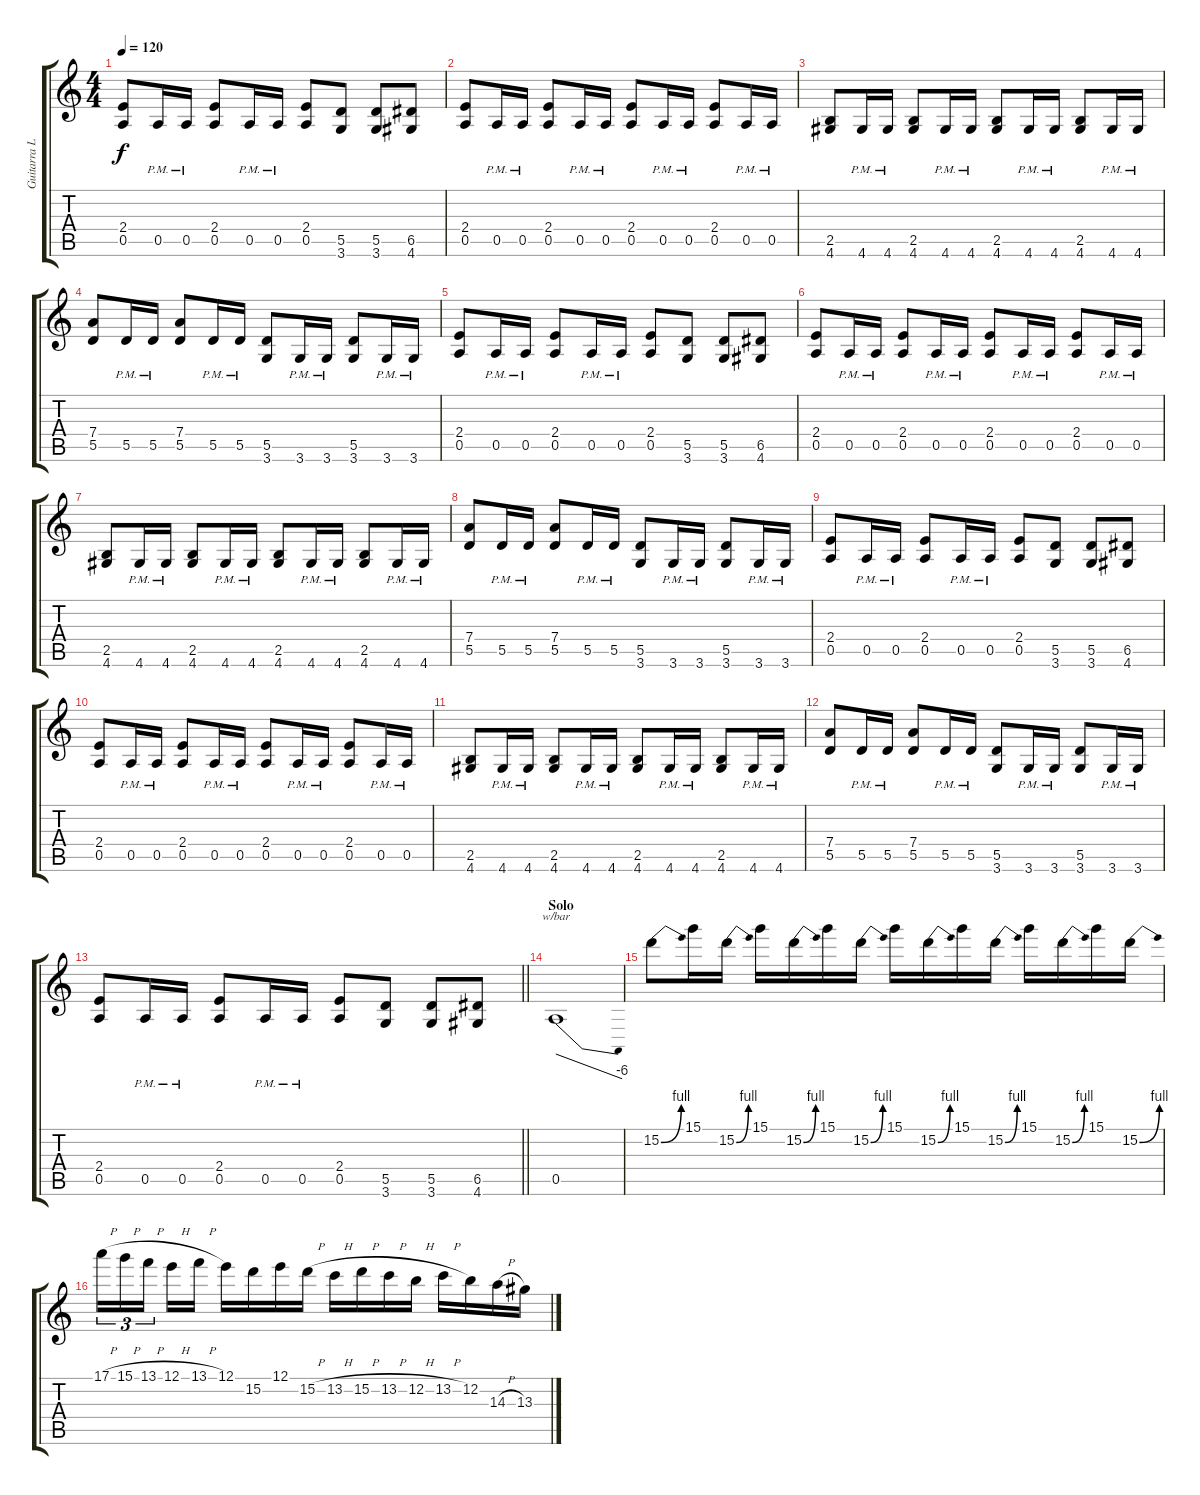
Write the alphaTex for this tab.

\track ("Guitarra Líder" "Guitarra L") {instrument distortionguitar}
\staff {score tabs}
\tuning (E4 B3 G3 D3 A2 E2) {hide}
\ts (4 4)
\tempo 120
\clef g2
\ks c
(2.4 0.5).8{dy f} 0.5{pm}.16 0.5{pm}.16 (2.4 0.5).8 0.5{pm}.16 0.5{pm}.16 (2.4 0.5).8 (5.5 3.6).8 (5.5 3.6).8 (6.5 4.6).8 |
(2.4 0.5).8 0.5{pm}.16 0.5{pm}.16 (2.4 0.5).8 0.5{pm}.16 0.5{pm}.16 (2.4 0.5).8 0.5{pm}.16 0.5{pm}.16 (2.4 0.5).8 0.5{pm}.16 0.5{pm}.16 |
(2.5 4.6).8 4.6{pm}.16 4.6{pm}.16 (2.5 4.6).8 4.6{pm}.16 4.6{pm}.16 (2.5 4.6).8 4.6{pm}.16 4.6{pm}.16 (2.5 4.6).8 4.6{pm}.16 4.6{pm}.16 |
(7.4 5.5).8 5.5{pm}.16 5.5{pm}.16 (7.4 5.5).8 5.5{pm}.16 5.5{pm}.16 (5.5 3.6).8 3.6{pm}.16 3.6{pm}.16 (5.5 3.6).8 3.6{pm}.16 3.6{pm}.16 |
(2.4 0.5).8 0.5{pm}.16 0.5{pm}.16 (2.4 0.5).8 0.5{pm}.16 0.5{pm}.16 (2.4 0.5).8 (5.5 3.6).8 (5.5 3.6).8 (6.5 4.6).8 |
(2.4 0.5).8 0.5{pm}.16 0.5{pm}.16 (2.4 0.5).8 0.5{pm}.16 0.5{pm}.16 (2.4 0.5).8 0.5{pm}.16 0.5{pm}.16 (2.4 0.5).8 0.5{pm}.16 0.5{pm}.16 |
(2.5 4.6).8 4.6{pm}.16 4.6{pm}.16 (2.5 4.6).8 4.6{pm}.16 4.6{pm}.16 (2.5 4.6).8 4.6{pm}.16 4.6{pm}.16 (2.5 4.6).8 4.6{pm}.16 4.6{pm}.16 |
(7.4 5.5).8 5.5{pm}.16 5.5{pm}.16 (7.4 5.5).8 5.5{pm}.16 5.5{pm}.16 (5.5 3.6).8 3.6{pm}.16 3.6{pm}.16 (5.5 3.6).8 3.6{pm}.16 3.6{pm}.16 |
(2.4 0.5).8 0.5{pm}.16 0.5{pm}.16 (2.4 0.5).8 0.5{pm}.16 0.5{pm}.16 (2.4 0.5).8 (5.5 3.6).8 (5.5 3.6).8 (6.5 4.6).8 |
(2.4 0.5).8 0.5{pm}.16 0.5{pm}.16 (2.4 0.5).8 0.5{pm}.16 0.5{pm}.16 (2.4 0.5).8 0.5{pm}.16 0.5{pm}.16 (2.4 0.5).8 0.5{pm}.16 0.5{pm}.16 |
(2.5 4.6).8 4.6{pm}.16 4.6{pm}.16 (2.5 4.6).8 4.6{pm}.16 4.6{pm}.16 (2.5 4.6).8 4.6{pm}.16 4.6{pm}.16 (2.5 4.6).8 4.6{pm}.16 4.6{pm}.16 |
(7.4 5.5).8 5.5{pm}.16 5.5{pm}.16 (7.4 5.5).8 5.5{pm}.16 5.5{pm}.16 (5.5 3.6).8 3.6{pm}.16 3.6{pm}.16 (5.5 3.6).8 3.6{pm}.16 3.6{pm}.16 |
\barLineRight lightlight
(2.4 0.5).8 0.5{pm}.16 0.5{pm}.16 (2.4 0.5).8 0.5{pm}.16 0.5{pm}.16 (2.4 0.5).8 (5.5 3.6).8 (5.5 3.6).8 (6.5 4.6).8 |
\section ("" "Solo")
0.5.1{tbe (dive default 0 0 60 -24)} |
15.2{be (bend 0 0 60 4)}.8 15.1.16 15.2{be (bend 0 0 60 4)}.16 15.1.16 15.2{be (bend 0 0 60 4)}.16 15.1.16 15.2{be (bend 0 0 60 4)}.16 15.1.16 15.2{be (bend 0 0 60 4)}.16 15.1.16 15.2{be (bend 0 0 60 4)}.16 15.1.16 15.2{be (bend 0 0 60 4)}.16 15.1.16 15.2{be (bend 0 0 60 4)}.16 |
17.1{h}.16{tu (3 2)} 15.1{h}.16{tu (3 2)} 13.1{h}.16{tu (3 2) beam splitsecondary} 12.1{h}.16 13.1{h}.16 12.1.16 15.2.16 12.1.16 15.2{h}.16 13.2{h}.16 15.2{h}.16 13.2{h}.16 12.2{h}.16 13.2{h}.16 12.2.16 14.3{h}.16 13.3{h}.16
